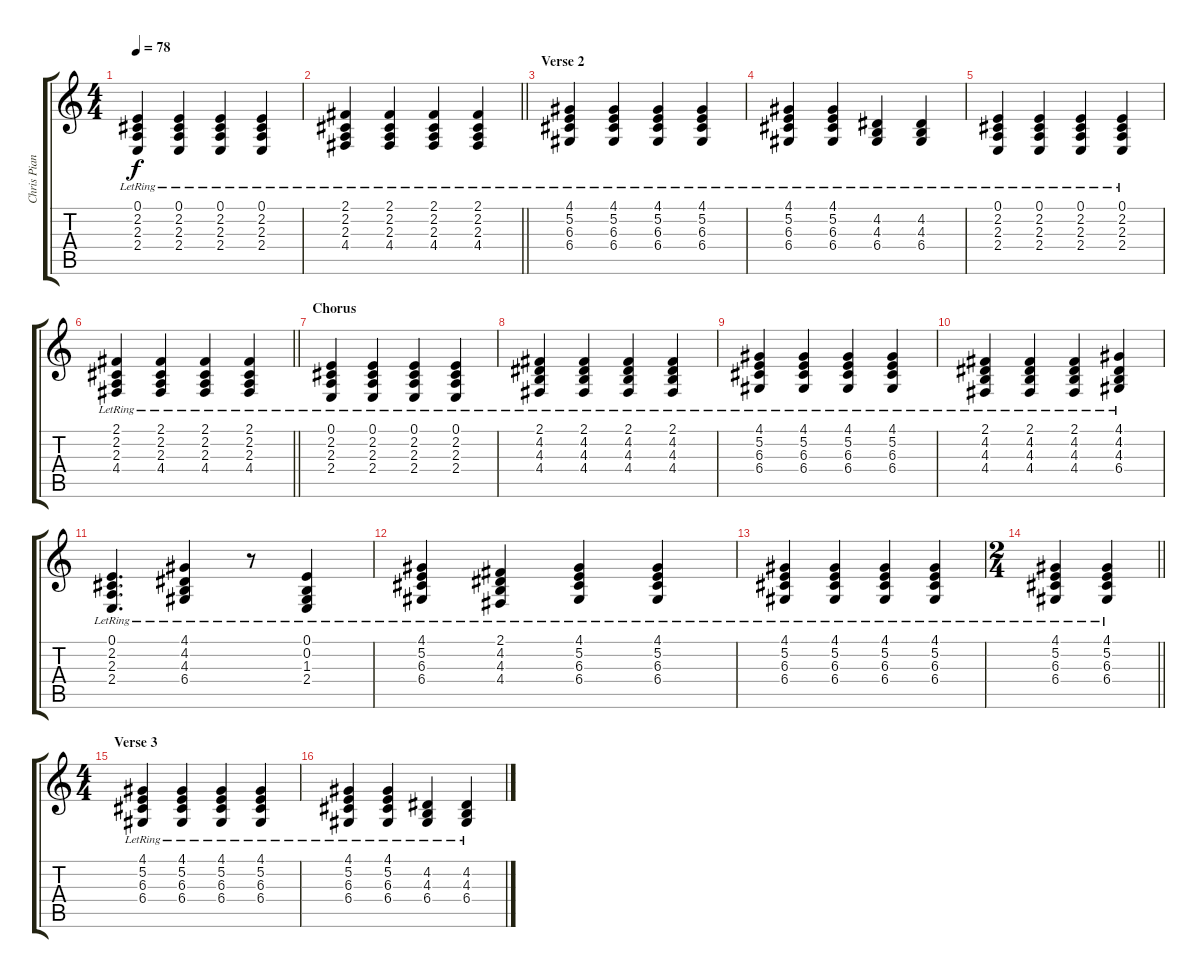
\track ("Chris Piano" "Chris Pian") {instrument acousticgrandpiano}
\staff {score tabs}
\tuning (E4 B3 G3 D3 A2 E2) {hide}
\ts (4 4)
\tempo 78
\clef g2
\ks c
(0.1{lr} 2.2{lr} 2.3{lr} 2.4{lr}).4{dy f} (0.1{lr} 2.2{lr} 2.3{lr} 2.4{lr}).4 (0.1{lr} 2.2{lr} 2.3{lr} 2.4{lr}).4 (0.1{lr} 2.2{lr} 2.3{lr} 2.4{lr}).4 |
\barLineRight lightlight
(2.1{lr} 2.2{lr} 2.3{lr} 4.4{lr}).4 (2.1{lr} 2.2{lr} 2.3{lr} 4.4{lr}).4 (2.1{lr} 2.2{lr} 2.3{lr} 4.4{lr}).4 (2.1{lr} 2.2{lr} 2.3{lr} 4.4{lr}).4 |
\section ("" "Verse 2")
(4.1{lr} 5.2{lr} 6.3{lr} 6.4{lr}).4 (4.1{lr} 5.2{lr} 6.3{lr} 6.4{lr}).4 (4.1{lr} 5.2{lr} 6.3{lr} 6.4{lr}).4 (4.1{lr} 5.2{lr} 6.3{lr} 6.4{lr}).4 |
(4.1{lr} 5.2{lr} 6.3{lr} 6.4{lr}).4 (4.1{lr} 5.2{lr} 6.3{lr} 6.4{lr}).4 (4.2{lr} 4.3{lr} 6.4{lr}).4 (4.2{lr} 4.3{lr} 6.4{lr}).4 |
(0.1{lr} 2.2{lr} 2.3{lr} 2.4{lr}).4 (0.1{lr} 2.2{lr} 2.3{lr} 2.4{lr}).4 (0.1{lr} 2.2{lr} 2.3{lr} 2.4{lr}).4 (0.1{lr} 2.2{lr} 2.3{lr} 2.4{lr}).4 |
\barLineRight lightlight
(2.1{lr} 2.2{lr} 2.3{lr} 4.4{lr}).4 (2.1{lr} 2.2{lr} 2.3{lr} 4.4{lr}).4 (2.1{lr} 2.2{lr} 2.3{lr} 4.4{lr}).4 (2.1{lr} 2.2{lr} 2.3{lr} 4.4{lr}).4 |
\section ("" "Chorus")
(0.1{lr} 2.2{lr} 2.3{lr} 2.4{lr}).4 (0.1{lr} 2.2{lr} 2.3{lr} 2.4{lr}).4 (0.1{lr} 2.2{lr} 2.3{lr} 2.4{lr}).4 (0.1{lr} 2.2{lr} 2.3{lr} 2.4{lr}).4 |
(2.1{lr} 4.2{lr} 4.3{lr} 4.4{lr}).4 (2.1{lr} 4.2{lr} 4.3{lr} 4.4{lr}).4 (2.1{lr} 4.2{lr} 4.3{lr} 4.4{lr}).4 (2.1{lr} 4.2{lr} 4.3{lr} 4.4{lr}).4 |
(4.1{lr} 5.2{lr} 6.3{lr} 6.4{lr}).4 (4.1{lr} 5.2{lr} 6.3{lr} 6.4{lr}).4 (4.1{lr} 5.2{lr} 6.3{lr} 6.4{lr}).4 (4.1{lr} 5.2{lr} 6.3{lr} 6.4{lr}).4 |
(2.1{lr} 4.2{lr} 4.3{lr} 4.4{lr}).4 (2.1{lr} 4.2{lr} 4.3{lr} 4.4{lr}).4 (2.1{lr} 4.2{lr} 4.3{lr} 4.4{lr}).4 (4.1{lr} 4.2{lr} 4.3{lr} 6.4{lr}).4 |
(0.1{lr} 2.2{lr} 2.3{lr} 2.4{lr}).4{d} (4.1{lr} 4.2{lr} 4.3{lr} 6.4{lr}).4 r.8 (0.1{lr} 0.2{lr} 1.3{lr} 2.4{lr}).4 |
(4.1{lr} 5.2{lr} 6.3{lr} 6.4{lr}).4 (2.1{lr} 4.2{lr} 4.3{lr} 4.4{lr}).4 (4.1{lr} 5.2{lr} 6.3{lr} 6.4{lr}).4 (4.1{lr} 5.2{lr} 6.3{lr} 6.4{lr}).4 |
(4.1{lr} 5.2{lr} 6.3{lr} 6.4{lr}).4 (4.1{lr} 5.2{lr} 6.3{lr} 6.4{lr}).4 (4.1{lr} 5.2{lr} 6.3{lr} 6.4{lr}).4 (4.1{lr} 5.2{lr} 6.3{lr} 6.4{lr}).4 |
\ts (2 4)
\barLineRight lightlight
(4.1{lr} 5.2{lr} 6.3{lr} 6.4{lr}).4 (4.1{lr} 5.2{lr} 6.3{lr} 6.4{lr}).4 |
\ts (4 4)
\section ("" "Verse 3")
(4.1{lr} 5.2{lr} 6.3{lr} 6.4{lr}).4 (4.1{lr} 5.2{lr} 6.3{lr} 6.4{lr}).4 (4.1{lr} 5.2{lr} 6.3{lr} 6.4{lr}).4 (4.1{lr} 5.2{lr} 6.3{lr} 6.4{lr}).4 |
(4.1{lr} 5.2{lr} 6.3{lr} 6.4{lr}).4 (4.1{lr} 5.2{lr} 6.3{lr} 6.4{lr}).4 (4.2{lr} 4.3{lr} 6.4{lr}).4 (4.2{lr} 4.3{lr} 6.4{lr}).4
